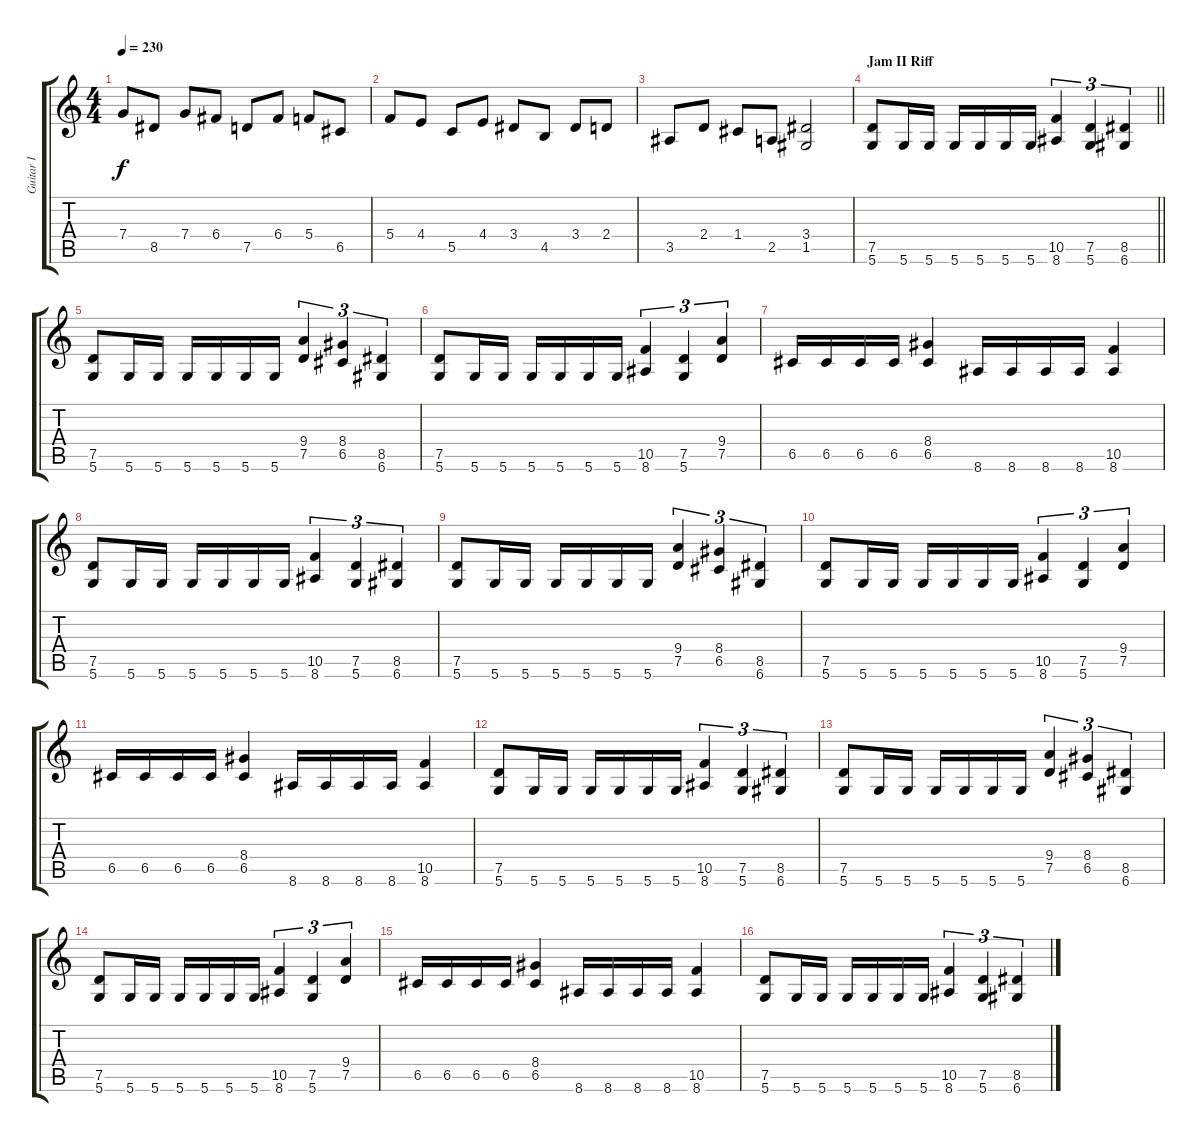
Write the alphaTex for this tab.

\track ("Guitar I" "Guitar I") {instrument distortionguitar}
\staff {score tabs}
\tuning (D4 A3 F3 C3 G2 D2) {hide}
\ts (4 4)
\tempo 230
\clef g2
\ks c
7.4.8{dy f} 8.5.8 7.4.8 6.4.8 7.5.8 6.4.8 5.4.8 6.5.8 |
5.4.8 4.4.8 5.5.8 4.4.8 3.4.8 4.5.8 3.4.8 2.4.8 |
3.5.8 2.4.8 1.4.8 2.5.8 (3.4 1.5).2 |
\section ("" "Jam II Riff")
\barLineRight lightlight
(7.5 5.6).8 5.6.16 5.6.16 5.6.16 5.6.16 5.6.16 5.6.16 (10.5 8.6).4{tu (3 2)} (7.5 5.6).4{tu (3 2)} (8.5 6.6).4{tu (3 2)} |
(7.5 5.6).8 5.6.16 5.6.16 5.6.16 5.6.16 5.6.16 5.6.16 (9.4 7.5).4{tu (3 2)} (8.4 6.5).4{tu (3 2)} (8.5 6.6).4{tu (3 2)} |
(7.5 5.6).8 5.6.16 5.6.16 5.6.16 5.6.16 5.6.16 5.6.16 (10.5 8.6).4{tu (3 2)} (7.5 5.6).4{tu (3 2)} (9.4 7.5).4{tu (3 2)} |
6.5.16 6.5.16 6.5.16 6.5.16 (8.4 6.5).4 8.6.16 8.6.16 8.6.16 8.6.16 (10.5 8.6).4 |
(7.5 5.6).8 5.6.16 5.6.16 5.6.16 5.6.16 5.6.16 5.6.16 (10.5 8.6).4{tu (3 2)} (7.5 5.6).4{tu (3 2)} (8.5 6.6).4{tu (3 2)} |
(7.5 5.6).8 5.6.16 5.6.16 5.6.16 5.6.16 5.6.16 5.6.16 (9.4 7.5).4{tu (3 2)} (8.4 6.5).4{tu (3 2)} (8.5 6.6).4{tu (3 2)} |
(7.5 5.6).8 5.6.16 5.6.16 5.6.16 5.6.16 5.6.16 5.6.16 (10.5 8.6).4{tu (3 2)} (7.5 5.6).4{tu (3 2)} (9.4 7.5).4{tu (3 2)} |
6.5.16 6.5.16 6.5.16 6.5.16 (8.4 6.5).4 8.6.16 8.6.16 8.6.16 8.6.16 (10.5 8.6).4 |
(7.5 5.6).8 5.6.16 5.6.16 5.6.16 5.6.16 5.6.16 5.6.16 (10.5 8.6).4{tu (3 2)} (7.5 5.6).4{tu (3 2)} (8.5 6.6).4{tu (3 2)} |
(7.5 5.6).8 5.6.16 5.6.16 5.6.16 5.6.16 5.6.16 5.6.16 (9.4 7.5).4{tu (3 2)} (8.4 6.5).4{tu (3 2)} (8.5 6.6).4{tu (3 2)} |
(7.5 5.6).8 5.6.16 5.6.16 5.6.16 5.6.16 5.6.16 5.6.16 (10.5 8.6).4{tu (3 2)} (7.5 5.6).4{tu (3 2)} (9.4 7.5).4{tu (3 2)} |
6.5.16 6.5.16 6.5.16 6.5.16 (8.4 6.5).4 8.6.16 8.6.16 8.6.16 8.6.16 (10.5 8.6).4 |
(7.5 5.6).8 5.6.16 5.6.16 5.6.16 5.6.16 5.6.16 5.6.16 (10.5 8.6).4{tu (3 2)} (7.5 5.6).4{tu (3 2)} (8.5 6.6).4{tu (3 2)}
